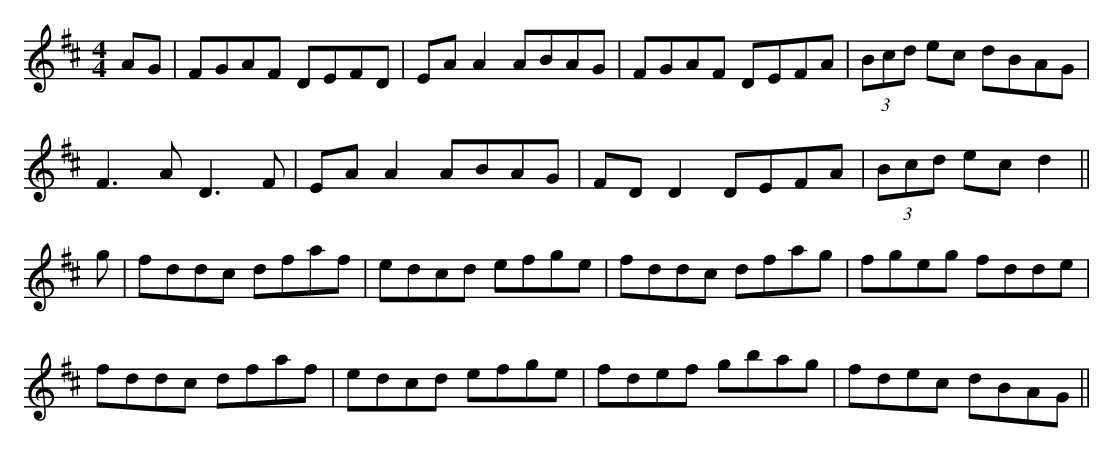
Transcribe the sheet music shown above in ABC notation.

X:1
M:4/4
K:D
AG|FGAF DEFD|EA A2 ABAG|FGAF DEFA|(3Bcd ec dBAG|
F3A D3F|EA A2 ABAG|FD D2 DEFA|(3Bcd ec d2||
g|fddc dfaf|edcd efge|fddc dfag|fgeg fdde|
fddc dfaf|edcd efge|fdef gbag|fdec dBAG||
